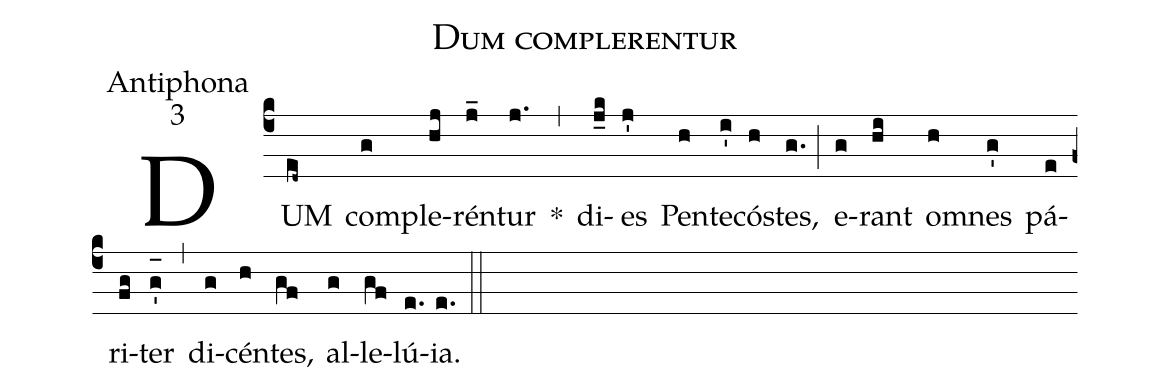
name:Dum complerentur;
office-part:Antiphona;
mode:3;
%%
(c4) DUM(ed~) com(g)ple(hj)rén(j_)tur(j.) *(,) di(j_k)es(j') Pen(h)te(i')có(h)stes,(g.) (;) e(g)rant(hi) o(h)mnes(g') pá(e)ri(fg)ter(g'_[oh:h]) (,) di(g)cén(h)tes,(gf) al(g)le(gf)lú(e.){ia}.(e.) (::)

%<eu>E(j) u(j) o(ji) u(hi) a(h) e.</eu>(gh..) (::)
